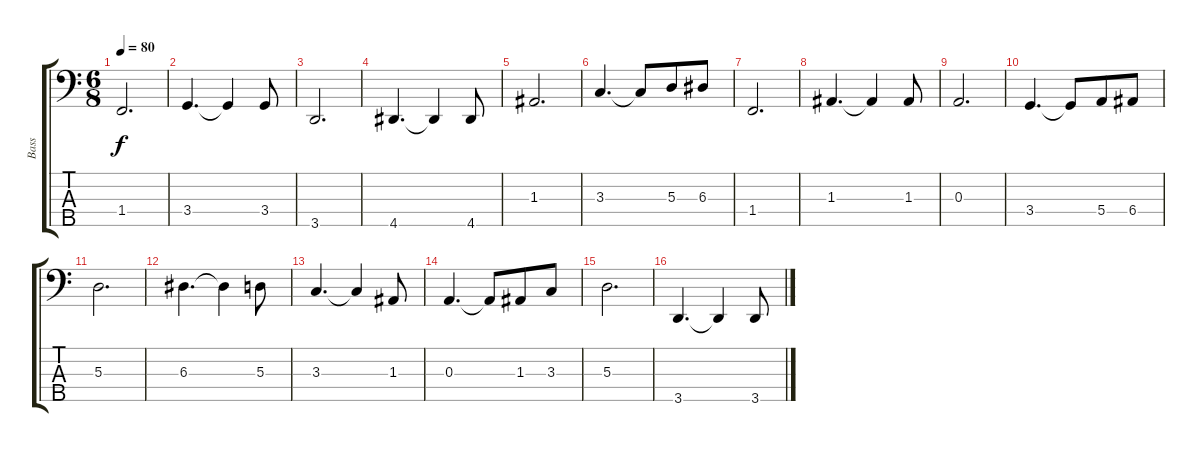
\track ("Bass" "Bass") {instrument electricbassfinger}
\staff {score tabs}
\tuning (G2 D2 A1 E1 B0) {hide}
\ts (6 8)
\tempo 80
\clef f4
\ks c
1.4.2{d dy f} |
3.4.4{d} 3.4{t}.4 3.4.8 |
3.5.2{d} |
4.5.4{d} 4.5{t}.4 4.5.8 |
1.3.2{d} |
3.3.4{d} 3.3{t}.8 5.3.8 6.3.8 |
1.4.2{d} |
1.3.4{d} 1.3{t}.4 1.3.8 |
0.3.2{d} |
3.4.4{d} 3.4{t}.8 5.4.8 6.4.8 |
5.3.2{d} |
6.3.4{d} 6.3{t}.4 5.3.8 |
3.3.4{d} 3.3{t}.4 1.3.8 |
0.3.4{d} 0.3{t}.8 1.3.8 3.3.8 |
5.3.2{d} |
3.5.4{d} 3.5{t}.4 3.5.8
